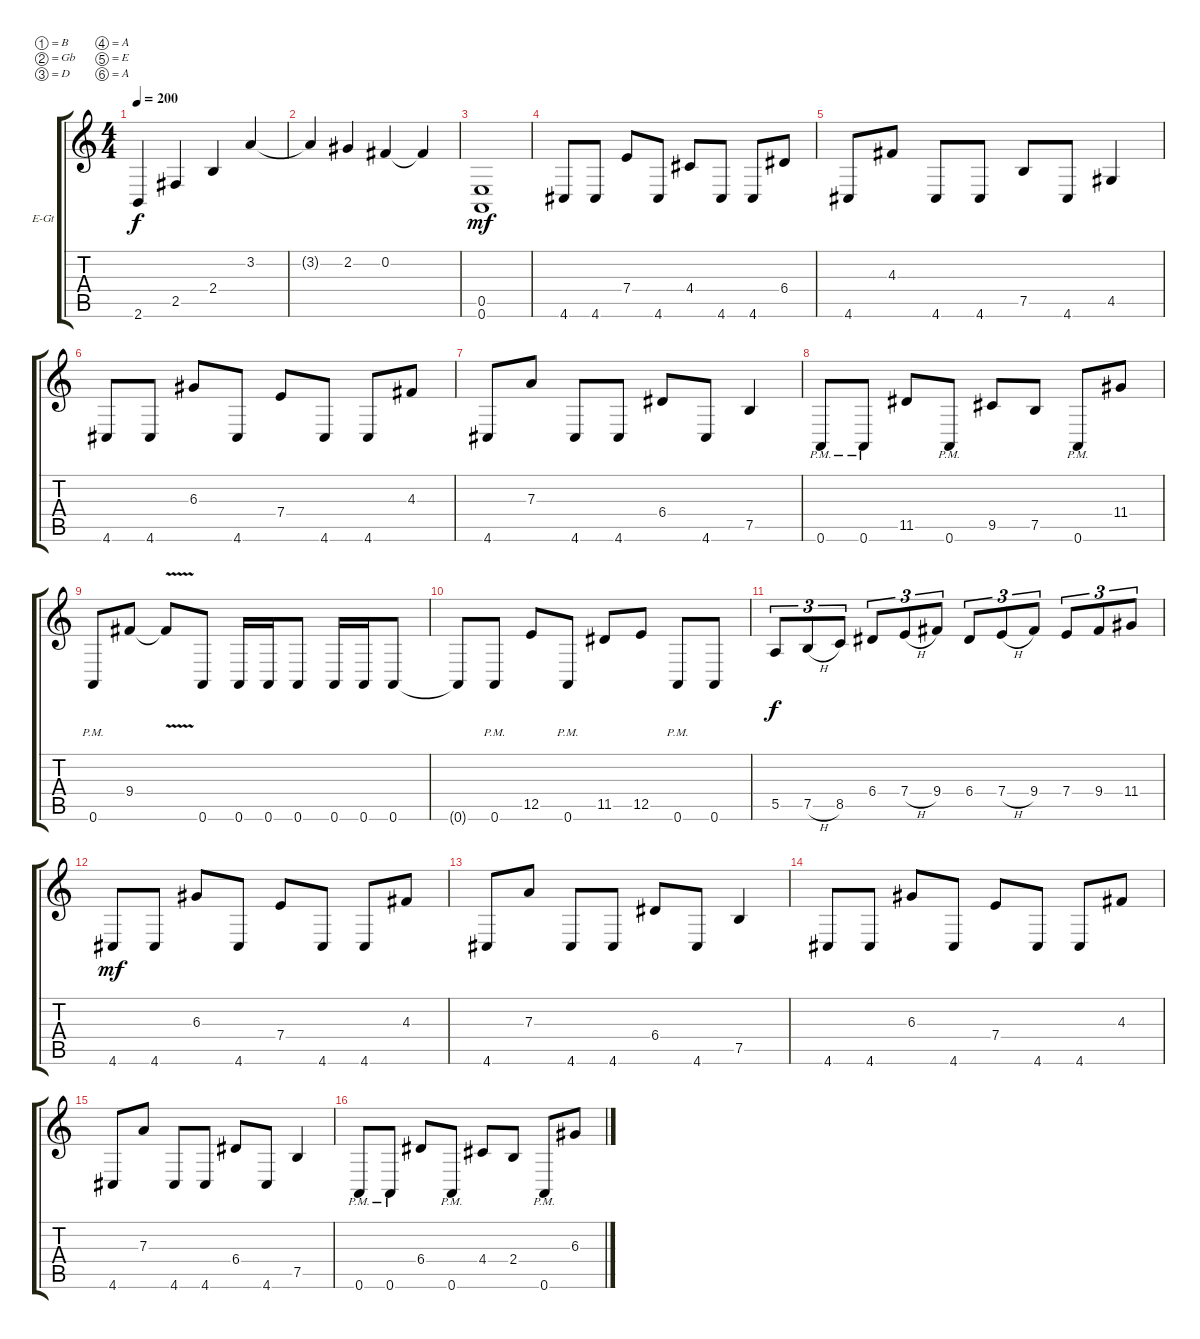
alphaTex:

\bracketExtendMode groupsimilarinstruments
\firstSystemTrackNameOrientation horizontal
\otherSystemsTrackNameOrientation horizontal
\track ("Nevan Motherfucker" "E-Gt") {instrument distortionguitar}
\staff {score tabs}
\tuning (B3 Gb3 D3 A2 E2 A1)
\ts (4 4)
\tempo 200
\clef g2
\ks c
2.6.4{dy f} 2.5.4 2.4.4 3.2.4 |
3.2{t}.4 2.2.4 0.2.4 0.2{t}.4 |
(0.5 0.6).1{dy mf} |
4.6.8 4.6.8 7.4.8 4.6.8 4.4.8 4.6.8 4.6.8 6.4.8 |
4.6.8 4.3.8 4.6.8 4.6.8 7.5.8 4.6.8 4.5.4 |
4.6.8 4.6.8 6.3.8 4.6.8 7.4.8 4.6.8 4.6.8 4.3.8 |
4.6.8 7.3.8 4.6.8 4.6.8 6.4.8 4.6.8 7.5.4 |
0.6{pm}.8 0.6{pm}.8 11.5.8 0.6{pm}.8 9.5.8 7.5.8 0.6{pm}.8 11.4.8 |
0.6{pm}.8 9.4.8 9.4{v t}.8 0.6.8 0.6.16 0.6.16 0.6.8 0.6.16 0.6.16 0.6.8 |
0.6{t}.8 0.6{pm}.8 12.5.8 0.6{pm}.8 11.5.8 12.5.8 0.6{pm}.8 0.6.8 |
5.5.8{tu (3 2) dy f} 7.5{h}.8{tu (3 2)} 8.5.8{tu (3 2)} 6.4.8{tu (3 2)} 7.4{h}.8{tu (3 2)} 9.4.8{tu (3 2)} 6.4.8{tu (3 2)} 7.4{h}.8{tu (3 2)} 9.4.8{tu (3 2)} 7.4.8{tu (3 2)} 9.4.8{tu (3 2)} 11.4.8{tu (3 2)} |
4.6.8{dy mf} 4.6.8 6.3.8 4.6.8 7.4.8 4.6.8 4.6.8 4.3.8 |
4.6.8 7.3.8 4.6.8 4.6.8 6.4.8 4.6.8 7.5.4 |
4.6.8 4.6.8 6.3.8 4.6.8 7.4.8 4.6.8 4.6.8 4.3.8 |
4.6.8 7.3.8 4.6.8 4.6.8 6.4.8 4.6.8 7.5.4 |
0.6{pm}.8 0.6{pm}.8 6.4.8 0.6{pm}.8 4.4.8 2.4.8 0.6{pm}.8 6.3.8
